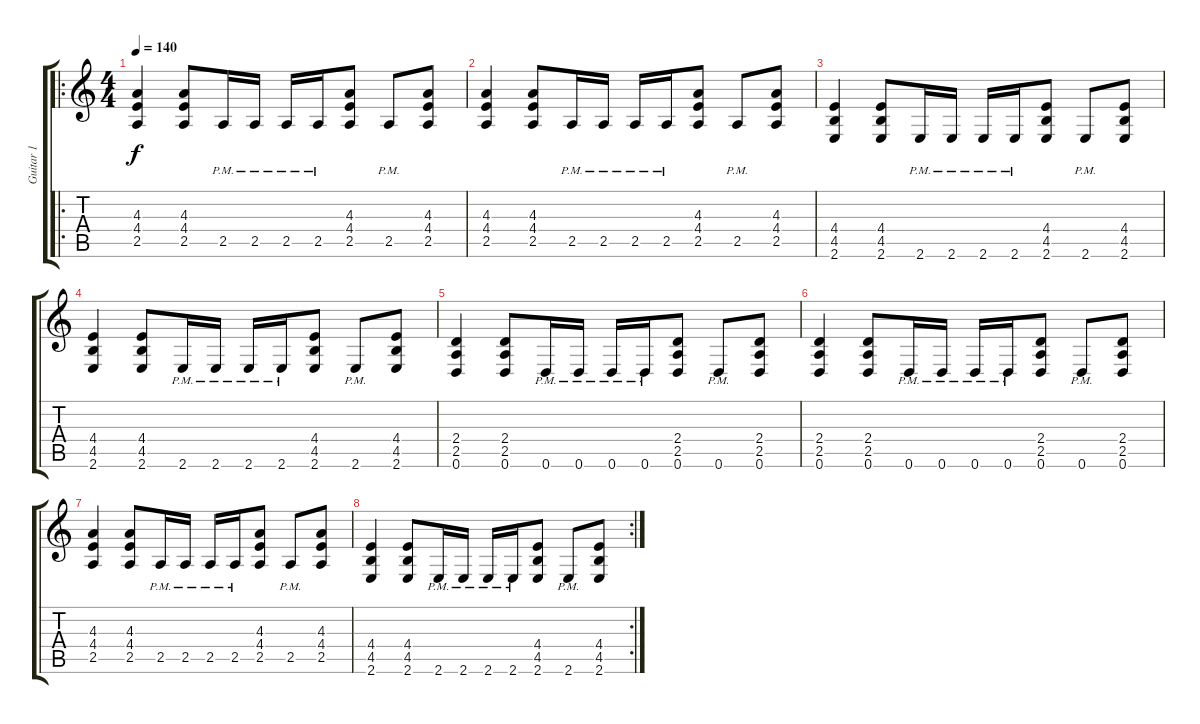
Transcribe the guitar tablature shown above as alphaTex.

\track ("Guitar 1" "Guitar 1") {instrument distortionguitar}
\staff {score tabs}
\tuning (D4 A3 F3 C3 G2 D2) {hide}
\ro
\ts (4 4)
\tempo 140
\clef g2
\ks c
(4.3 4.4 2.5).4{dy f} (4.3 4.4 2.5).8 2.5{pm}.16 2.5{pm}.16 2.5{pm}.16 2.5{pm}.16 (4.3 4.4 2.5).8 2.5{pm}.8 (4.3 4.4 2.5).8 |
(4.3 4.4 2.5).4 (4.3 4.4 2.5).8 2.5{pm}.16 2.5{pm}.16 2.5{pm}.16 2.5{pm}.16 (4.3 4.4 2.5).8 2.5{pm}.8 (4.3 4.4 2.5).8 |
(4.4 4.5 2.6).4 (4.4 4.5 2.6).8 2.6{pm}.16 2.6{pm}.16 2.6{pm}.16 2.6{pm}.16 (4.4 4.5 2.6).8 2.6{pm}.8 (4.4 4.5 2.6).8 |
(4.4 4.5 2.6).4 (4.4 4.5 2.6).8 2.6{pm}.16 2.6{pm}.16 2.6{pm}.16 2.6{pm}.16 (4.4 4.5 2.6).8 2.6{pm}.8 (4.4 4.5 2.6).8 |
(2.4 2.5 0.6).4 (2.4 2.5 0.6).8 0.6{pm}.16 0.6{pm}.16 0.6{pm}.16 0.6{pm}.16 (2.4 2.5 0.6).8 0.6{pm}.8 (2.4 2.5 0.6).8 |
(2.4 2.5 0.6).4 (2.4 2.5 0.6).8 0.6{pm}.16 0.6{pm}.16 0.6{pm}.16 0.6{pm}.16 (2.4 2.5 0.6).8 0.6{pm}.8 (2.4 2.5 0.6).8 |
(4.3 4.4 2.5).4 (4.3 4.4 2.5).8 2.5{pm}.16 2.5{pm}.16 2.5{pm}.16 2.5{pm}.16 (4.3 4.4 2.5).8 2.5{pm}.8 (4.3 4.4 2.5).8 |
\rc 2
(4.4 4.5 2.6).4 (4.4 4.5 2.6).8 2.6{pm}.16 2.6{pm}.16 2.6{pm}.16 2.6{pm}.16 (4.4 4.5 2.6).8 2.6{pm}.8 (4.4 4.5 2.6).8
